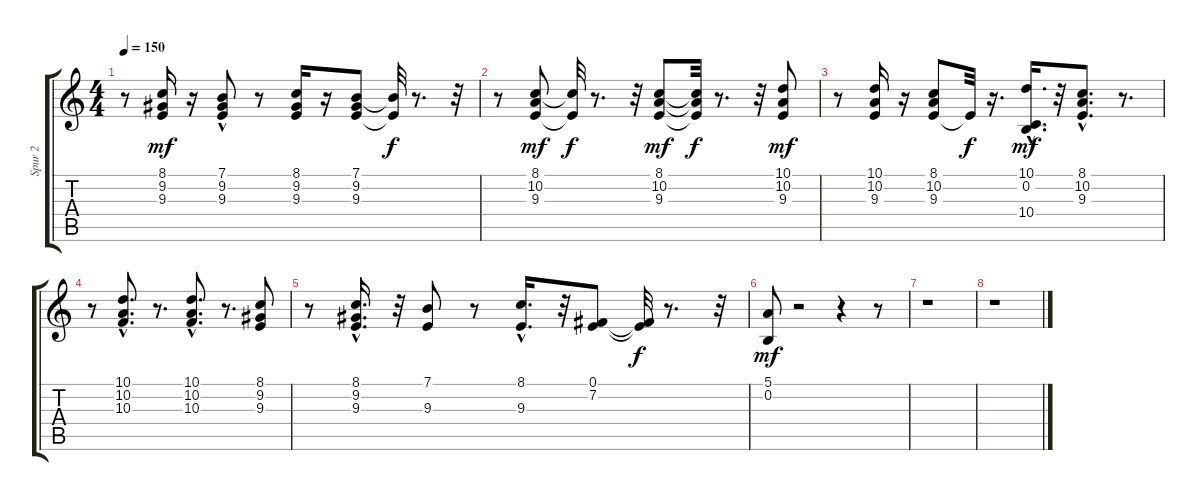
\track ("Spur 2" "Spur 2") {instrument pizzicatostrings}
\staff {score tabs}
\tuning (E4 B3 G3 D3 A2 E2) {hide}
\ts (4 4)
\tempo 150
\clef g2
\ks c
r.8{dy mf} (8.1 9.2 9.3).16 r.16 (7.1 9.2{hac} 9.3).8 r.8 (8.1 9.2 9.3).16 r.16 (7.1 9.2 9.3).8 (7.1{t} 9.3{t}).32{dy f} r.8{d} r.32 |
r.8 (8.1 10.2 9.3).8{dy mf} (8.1{t} 9.3{t}).32{dy f} r.8{d} r.32 (8.1 10.2 9.3).8{dy mf} (8.1{t} 10.2{t} 9.3{t}).32{dy f} r.8{d} r.32 (10.1 10.2 9.3).8{dy mf} |
r.8 (10.1 10.2 9.3).16 r.16 (8.1 10.2 9.3).8 9.3{t}.32{dy f} r.16{d} (10.1{hac} 0.2{hac} 10.4).16{d dy mf} r.32 (8.1{hac} 10.2 9.3).8{d} r.8{d} |
r.8 (10.1 10.2 10.3{hac}).8{d} r.8{d} (10.1{hac} 10.2 10.3).8{d} r.8{d} (8.1 9.2 9.3).8 |
r.8 (8.1{hac} 9.2{hac} 9.3{hac}).16{d} r.32 (7.1 9.3).8 r.8 (8.1{hac} 9.3{hac}).16{d} r.32 (0.1 7.2).8 (0.1{t} 7.2{t}).32{dy f} r.8{d} r.32 |
(5.1 0.2).8{dy mf} r.2 r.4 r.8 |
r.1 |
r.1
